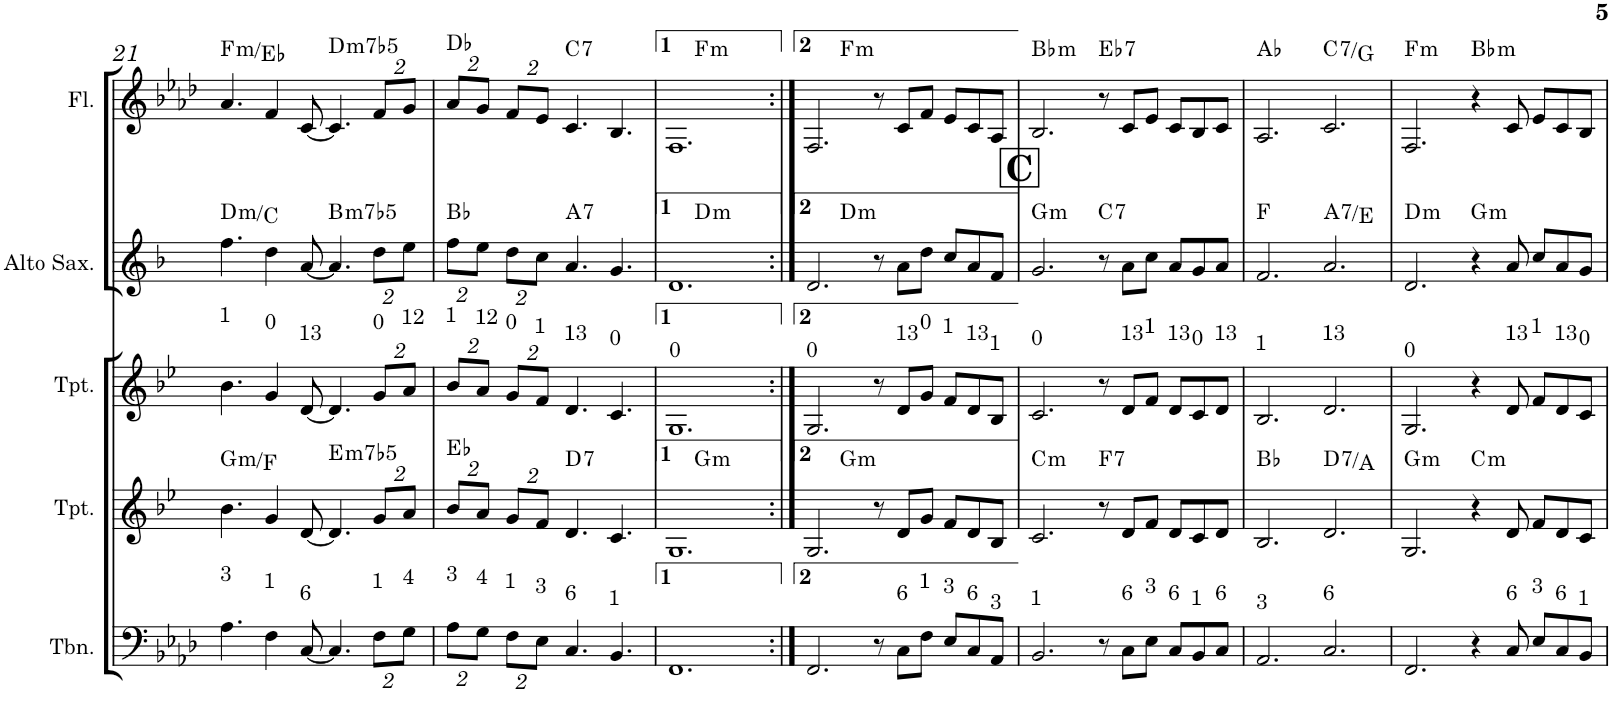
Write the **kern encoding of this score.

**kern	**kern	**harte	**kern	**kern	**harte	**kern	**harte
*part5	*part4	*part4	*part3	*part2	*part2	*part1	*part1
*staff5	*staff4	*	*staff3	*staff2	*	*staff1	*
*I"C clavF	*I"Bb	*	*I"Bb - Pirata	*I"Eb	*	*I"C clavG	*
!!LO:PB:g=z
*clefF4	*clefG2	*	*clefG2	*clefG2	*	*clefG2	*
*	*Trd1c2	*	*Trd1c2	*Trd5c9	*	*	*
*k[b-e-a-d-]	*k[b-e-]	*	*k[b-e-]	*k[b-]	*	*k[b-e-a-d-]	*
*A-:	*B-:	*	*B-:	*F:	*	*A-:	*
*M12/8	*M12/8	*	*M12/8	*M12/8	*	*M12/8	*
=21	=21	=21	=21	=21	=21	=21	=21
!	!	!	!LO:TX:a:t=1	!	!	!	!
!LO:TX:a:t=3	!	!LO:H:kt=m	!	!	!LO:H:kt=m	!	!LO:H:kt=m
4.A-\	4.b-\	G:min/b7	4.b-\	4.ff\	D:min/b7	4.a-/	F:min/b7
!	!	!	!LO:TX:a:t=0	!	!	!	!
!LO:TX:a:t=1	!	!	!	!	!	!	!
4F\	4g/	.	4g/	4dd\	.	4f/	.
!	!	!	!LO:TX:a:t=13	!	!	!	!
!LO:TX:a:t=6	!	!	!	!	!	!	!
[<8C/	[<8d/	.	[<8d/	[<8a/	.	[<8c/	.
!	!	!LO:H:kt=m7b5	!	!	!LO:H:kt=m7b5	!	!LO:H:kt=m7b5
4.C/]	4.d/]	E:hdim7	4.d/]	4.a/]	B:hdim7	4.c/]	D:hdim7
*Xbrackettup	*Xbrackettup	*	*Xbrackettup	*Xbrackettup	*	*Xbrackettup	*
!	!	!	!LO:TX:a:t=0	!	!	!	!
!LO:TX:a:t=1	!	!	!	!	!	!	!
16%3F\L	16%3g/L	.	16%3g/L	16%3dd\L	.	16%3f/L	.
!	!	!	!LO:TX:a:t=12	!	!	!	!
!LO:TX:a:t=4	!	!	!	!	!	!	!
16%3G\J	16%3a/J	.	16%3a/J	16%3ee\J	.	16%3g/J	.
=22	=22	=22	=22	=22	=22	=22	=22
!	!	!	!LO:TX:a:t=1	!	!	!	!
!LO:TX:a:t=3	!	!	!	!	!	!	!
16%3A-\L	16%3b-/L	Eb:maj	16%3b-/L	16%3ff\L	Bb:maj	16%3a-/L	Db:maj
!	!	!	!LO:TX:a:t=12	!	!	!	!
!LO:TX:a:t=4	!	!	!	!	!	!	!
16%3G\J	16%3a/J	.	16%3a/J	16%3ee\J	.	16%3g/J	.
!	!	!	!LO:TX:a:t=0	!	!	!	!
!LO:TX:a:t=1	!	!	!	!	!	!	!
16%3F\L	16%3g/L	.	16%3g/L	16%3dd\L	.	16%3f/L	.
!	!	!	!LO:TX:a:t=1	!	!	!	!
!LO:TX:a:t=3	!	!	!	!	!	!	!
16%3E-\J	16%3f/J	.	16%3f/J	16%3cc\J	.	16%3e-/J	.
!	!	!	!LO:TX:a:t=13	!	!	!	!
!LO:TX:a:t=6	!	!LO:H:kt=7	!	!	!LO:H:kt=7	!	!LO:H:kt=7
4.C/	4.d/	D:7	4.d/	4.a/	A:7	4.c/	C:7
!	!	!	!LO:TX:a:t=0	!	!	!	!
!LO:TX:a:t=1	!	!	!	!	!	!	!
4.BB-/	4.c/	.	4.c/	4.g/	.	4.B-/	.
=23	=23	=23	=23	=23	=23	=23	=23
!	!	!	!LO:TX:a:t=0	!	!	!	!
*	*^	*	*	*^	*	*^	*
1.FF	1.G	4.ryy	.	1.G	1.d	4.ryy	.	1.F	4.ryy	.
!	!	!	!LO:H:kt=m	!	!	!	!LO:H:kt=m	!	!	!LO:H:kt=m
.	.	1ryy	G:min	.	.	1ryy	D:min	.	1ryy	F:min
.	.	8ryy	.	.	.	8ryy	.	.	8ryy	.
=24:|!	=24:|!	=24:|!	=24:|!	=24:|!	=24:|!	=24:|!	=24:|!	=24:|!	=24:|!	=24:|!
!	!	!	!	!LO:TX:a:t=0	!	!	!	!	!	!
2.FF/	2.G/	4.ryy	.	2.G/	2.d/	4.ryy	.	2.F/	4.ryy	.
!	!	!	!LO:H:kt=m	!	!	!	!LO:H:kt=m	!	!	!LO:H:kt=m
.	.	1ryy	G:min	.	.	1ryy	D:min	.	1ryy	F:min
8r	8r	.	.	8r	8r	.	.	8r	.	.
!	!	!	!	!LO:TX:a:t=13	!	!	!	!	!	!
!LO:TX:a:t=6	!	!	!	!	!	!	!	!	!	!
8C\L	8d/L	.	.	8d/L	8a\L	.	.	8c/L	.	.
!	!	!	!	!LO:TX:a:t=0	!	!	!	!	!	!
!LO:TX:a:t=1	!	!	!	!	!	!	!	!	!	!
8F\J	8g/J	.	.	8g/J	8dd\J	.	.	8f/J	.	.
!	!	!	!	!LO:TX:a:t=1	!	!	!	!	!	!
!LO:TX:a:t=3	!	!	!	!	!	!	!	!	!	!
8E-/L	8f/L	.	.	8f/L	8cc/L	.	.	8e-/L	.	.
!	!	!	!	!LO:TX:a:t=13	!	!	!	!	!	!
!LO:TX:a:t=6	!	!	!	!	!	!	!	!	!	!
8C/	8d/	.	.	8d/	8a/	.	.	8c/	.	.
!	!	!	!	!LO:TX:a:t=1	!	!	!	!	!	!
!LO:TX:a:t=3	!	!	!	!	!	!	!	!	!	!
8AA-/J	8B-/J	8ryy	.	8B-/J	8f/J	8ryy	.	8A-/J	8ryy	.
!!LO:REH:place=s1:b:B:cj:fs=18.5691:t=C
=25	=25	=25	=25	=25	=25	=25	=25	=25	=25	=25
!	!	!	!	!LO:TX:a:t=0	!	!	!	!	!	!
!LO:TX:a:t=1	!	!	!LO:H:kt=m	!	!	!	!LO:H:kt=m	!	!	!LO:H:kt=m
*	*	*	*	*	*v	*v	*	*	*	*
*	*v	*v	*	*	*	*	*v	*v	*
2.BB-/	2.c/	C:min	2.c/	2.g/	G:min	2.B-/	Bb:min
!	!	!LO:H:kt=7	!	!	!LO:H:kt=7	!	!LO:H:kt=7
8r	8r	F:7	8r	8r	C:7	8r	Eb:7
!	!	!	!LO:TX:a:t=13	!	!	!	!
!LO:TX:a:t=6	!	!	!	!	!	!	!
8C\L	8d/L	.	8d/L	8a\L	.	8c/L	.
!	!	!	!LO:TX:a:t=1	!	!	!	!
!LO:TX:a:t=3	!	!	!	!	!	!	!
8E-\J	8f/J	.	8f/J	8cc\J	.	8e-/J	.
!	!	!	!LO:TX:a:t=13	!	!	!	!
!LO:TX:a:t=6	!	!	!	!	!	!	!
8C/L	8d/L	.	8d/L	8a/L	.	8c/L	.
!	!	!	!LO:TX:a:t=0	!	!	!	!
!LO:TX:a:t=1	!	!	!	!	!	!	!
8BB-/	8c/	.	8c/	8g/	.	8B-/	.
!	!	!	!LO:TX:a:t=13	!	!	!	!
!LO:TX:a:t=6	!	!	!	!	!	!	!
8C/J	8d/J	.	8d/J	8a/J	.	8c/J	.
=26	=26	=26	=26	=26	=26	=26	=26
!	!	!	!LO:TX:a:t=1	!	!	!	!
!LO:TX:a:t=3	!	!	!	!	!	!	!
2.AA-/	2.B-/	Bb:maj	2.B-/	2.f/	F:maj	2.A-/	Ab:maj
!	!	!	!LO:TX:a:t=13	!	!	!	!
!LO:TX:a:t=6	!	!LO:H:kt=7	!	!	!LO:H:kt=7	!	!LO:H:kt=7
2.C/	2.d/	D:7/5	2.d/	2.a/	A:7/5	2.c/	C:7/5
=27	=27	=27	=27	=27	=27	=27	=27
!	!	!LO:H:kt=m	!LO:TX:a:t=0	!	!LO:H:kt=m	!	!LO:H:kt=m
2.FF/	2.G/	G:min	2.G/	2.d/	D:min	2.F/	F:min
!	!	!LO:H:kt=m	!	!	!LO:H:kt=m	!	!LO:H:kt=m
4r	4r	C:min	4r	4r	G:min	4r	Bb:min
!	!	!	!LO:TX:a:t=13	!	!	!	!
!LO:TX:a:t=6	!	!	!	!	!	!	!
8C/	8d/	.	8d/	8a/	.	8c/	.
!	!	!	!LO:TX:a:t=1	!	!	!	!
!LO:TX:a:t=3	!	!	!	!	!	!	!
8E-/L	8f/L	.	8f/L	8ccn/L	.	8e-/L	.
!	!	!	!LO:TX:a:t=13	!	!	!	!
!LO:TX:a:t=6	!	!	!	!	!	!	!
8C/	8d/	.	8d/	8a/	.	8c/	.
!	!	!	!LO:TX:a:t=0	!	!	!	!
!LO:TX:a:t=1	!	!	!	!	!	!	!
8BB-/J	8c/J	.	8c/J	8g/J	.	8B-/J	.
=	=	=	=	=	=	=	=
*-	*-	*-	*-	*-	*-	*-	*-
